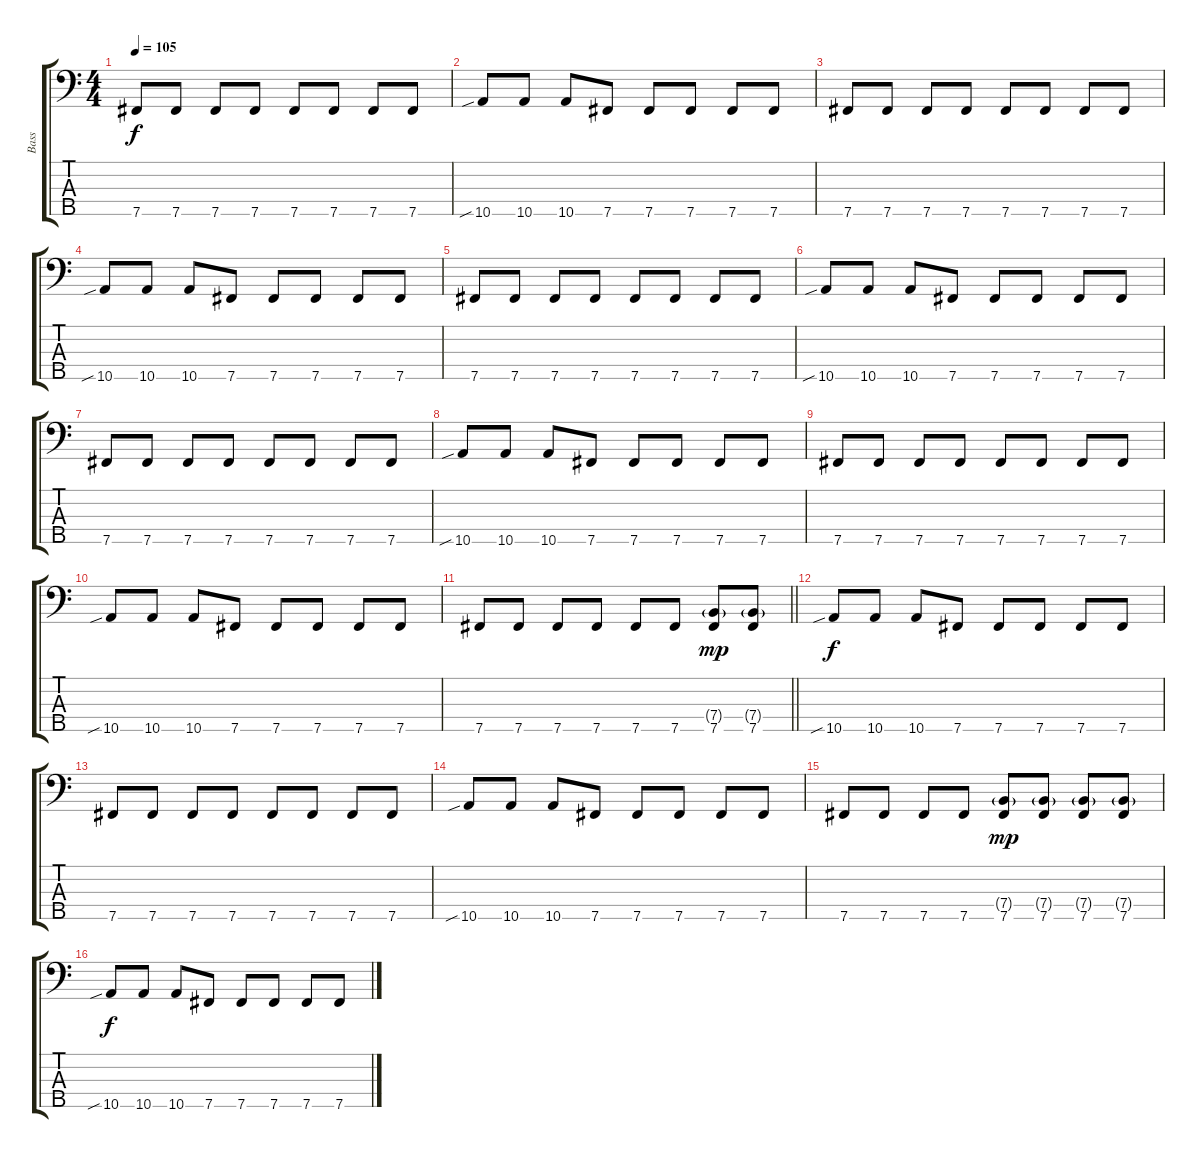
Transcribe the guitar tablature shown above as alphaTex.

\track ("Bass" "Bass") {instrument electricbasspick}
\staff {score tabs}
\tuning (G2 D2 A1 E1 B0) {hide}
\ts (4 4)
\tempo 105
\clef f4
\ks c
7.5.8{dy f} 7.5.8 7.5.8 7.5.8 7.5.8 7.5.8 7.5.8 7.5.8 |
10.5{sib}.8 10.5.8 10.5.8 7.5.8 7.5.8 7.5.8 7.5.8 7.5.8 |
7.5.8 7.5.8 7.5.8 7.5.8 7.5.8 7.5.8 7.5.8 7.5.8 |
10.5{sib}.8 10.5.8 10.5.8 7.5.8 7.5.8 7.5.8 7.5.8 7.5.8 |
7.5.8 7.5.8 7.5.8 7.5.8 7.5.8 7.5.8 7.5.8 7.5.8 |
10.5{sib}.8 10.5.8 10.5.8 7.5.8 7.5.8 7.5.8 7.5.8 7.5.8 |
7.5.8 7.5.8 7.5.8 7.5.8 7.5.8 7.5.8 7.5.8 7.5.8 |
10.5{sib}.8 10.5.8 10.5.8 7.5.8 7.5.8 7.5.8 7.5.8 7.5.8 |
7.5.8 7.5.8 7.5.8 7.5.8 7.5.8 7.5.8 7.5.8 7.5.8 |
10.5{sib}.8 10.5.8 10.5.8 7.5.8 7.5.8 7.5.8 7.5.8 7.5.8 |
\barLineRight lightlight
7.5.8 7.5.8 7.5.8 7.5.8 7.5.8 7.5.8 (7.4{g} 7.5).8{dy mp} (7.4{g} 7.5).8 |
10.5{sib}.8{dy f} 10.5.8 10.5.8 7.5.8 7.5.8 7.5.8 7.5.8 7.5.8 |
7.5.8 7.5.8 7.5.8 7.5.8 7.5.8 7.5.8 7.5.8 7.5.8 |
10.5{sib}.8 10.5.8 10.5.8 7.5.8 7.5.8 7.5.8 7.5.8 7.5.8 |
7.5.8 7.5.8 7.5.8 7.5.8 (7.4{g} 7.5).8{dy mp} (7.4{g} 7.5).8 (7.4{g} 7.5).8 (7.4{g} 7.5).8 |
10.5{sib}.8{dy f} 10.5.8 10.5.8 7.5.8 7.5.8 7.5.8 7.5.8 7.5.8
